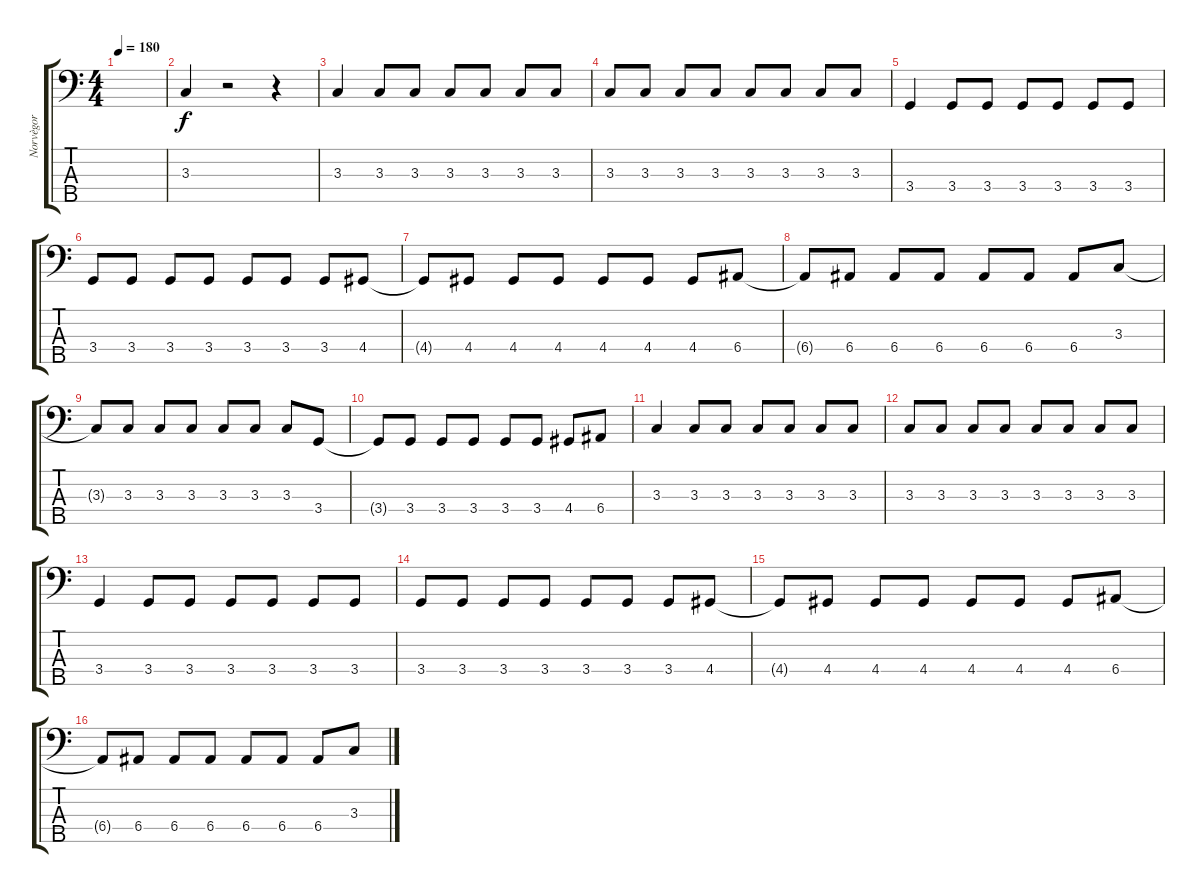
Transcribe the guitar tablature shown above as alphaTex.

\track ("Norvègor" "Norvègor") {instrument electricbassfinger}
\staff {score tabs}
\tuning (G2 D2 A1 E1 B0) {hide}
\ts (4 4)
\tempo 180
\clef f4
\ks c
|
3.3.4 r.2 r.4 |
3.3.4 3.3.8 3.3.8 3.3.8 3.3.8 3.3.8 3.3.8 |
3.3.8 3.3.8 3.3.8 3.3.8 3.3.8 3.3.8 3.3.8 3.3.8 |
3.4.4 3.4.8 3.4.8 3.4.8 3.4.8 3.4.8 3.4.8 |
3.4.8 3.4.8 3.4.8 3.4.8 3.4.8 3.4.8 3.4.8 4.4.8 |
4.4{t}.8 4.4.8 4.4.8 4.4.8 4.4.8 4.4.8 4.4.8 6.4.8 |
6.4{t}.8 6.4.8 6.4.8 6.4.8 6.4.8 6.4.8 6.4.8 3.3.8 |
3.3{t}.8 3.3.8 3.3.8 3.3.8 3.3.8 3.3.8 3.3.8 3.4.8 |
3.4{t}.8 3.4.8 3.4.8 3.4.8 3.4.8 3.4.8 4.4.8 6.4.8 |
3.3.4 3.3.8 3.3.8 3.3.8 3.3.8 3.3.8 3.3.8 |
3.3.8 3.3.8 3.3.8 3.3.8 3.3.8 3.3.8 3.3.8 3.3.8 |
3.4.4 3.4.8 3.4.8 3.4.8 3.4.8 3.4.8 3.4.8 |
3.4.8 3.4.8 3.4.8 3.4.8 3.4.8 3.4.8 3.4.8 4.4.8 |
4.4{t}.8 4.4.8 4.4.8 4.4.8 4.4.8 4.4.8 4.4.8 6.4.8 |
6.4{t}.8 6.4.8 6.4.8 6.4.8 6.4.8 6.4.8 6.4.8 3.3.8
